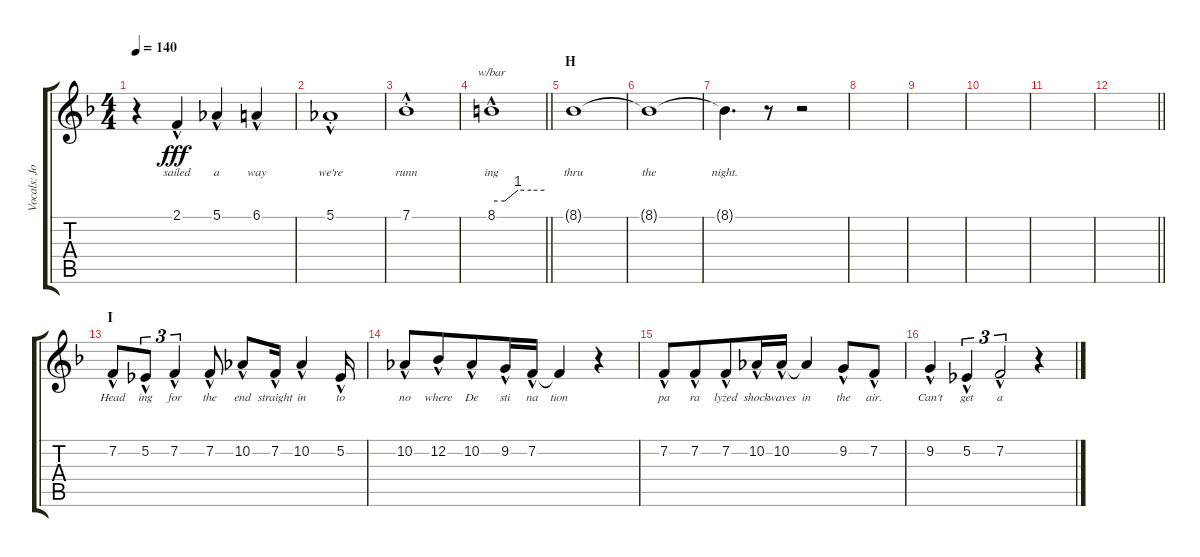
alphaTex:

\track ("Vocals: Johnny" "Vocals: Jo") {instrument lead2sawtooth}
\staff {score tabs}
\tuning (Eb4 Bb3 Gb3 Db3 Ab2 Eb2) {hide}
\ts (4 4)
\tempo 140
\clef g2
\ks f
r.4{dy fff} 2.1{hac}.4{lyrics (0 "sailed") lyrics (1 "") lyrics (2 "") lyrics (3 "") lyrics (4 "")} 5.1{hac}.4{lyrics (0 "a") lyrics (1 "") lyrics (2 "") lyrics (3 "") lyrics (4 "")} 6.1{hac}.4{lyrics (0 "way") lyrics (1 "") lyrics (2 "") lyrics (3 "") lyrics (4 "")} |
5.1{hac st}.1{lyrics (0 "we're") lyrics (1 "") lyrics (2 "") lyrics (3 "") lyrics (4 "")} |
7.1{hac st}.1{lyrics (0 "runn") lyrics (1 "") lyrics (2 "") lyrics (3 "") lyrics (4 "")} |
\barLineRight lightlight
8.1{hac}.1{tbe (custom default 0 0 15 0 30 4 45 4 60 4) lyrics (0 "ing") lyrics (1 "") lyrics (2 "") lyrics (3 "") lyrics (4 "")} |
\section ("" "H")
8.1{t}.1{lyrics (0 "thru") lyrics (1 "") lyrics (2 "") lyrics (3 "") lyrics (4 "")} |
8.1{t}.1{lyrics (0 "the") lyrics (1 "") lyrics (2 "") lyrics (3 "") lyrics (4 "")} |
8.1{t}.4{d lyrics (0 "night.") lyrics (1 "") lyrics (2 "") lyrics (3 "") lyrics (4 "")} r.8 r.2 |
|
|
|
|
\barLineRight lightlight
|
\section ("" "I")
7.2{hac}.8{lyrics (0 "Head") lyrics (1 "") lyrics (2 "") lyrics (3 "") lyrics (4 "") beam merge} 5.2{hac}.8{tu (3 2) lyrics (0 "ing") lyrics (1 "") lyrics (2 "") lyrics (3 "") lyrics (4 "")} 7.2{hac}.4{tu (3 2) lyrics (0 "for") lyrics (1 "") lyrics (2 "") lyrics (3 "") lyrics (4 "")} 7.2{hac}.8{lyrics (0 "the") lyrics (1 "") lyrics (2 "") lyrics (3 "") lyrics (4 "")} 10.2{hac}.8{lyrics (0 "end") lyrics (1 "") lyrics (2 "") lyrics (3 "") lyrics (4 "")} 7.2{hac}.16{lyrics (0 "straight") lyrics (1 "") lyrics (2 "") lyrics (3 "") lyrics (4 "")} 10.2{hac}.4{lyrics (0 "in") lyrics (1 "") lyrics (2 "") lyrics (3 "") lyrics (4 "")} 5.2{hac}.16{lyrics (0 "to") lyrics (1 "") lyrics (2 "") lyrics (3 "") lyrics (4 "")} |
10.2{hac}.8{lyrics (0 "no") lyrics (1 "") lyrics (2 "") lyrics (3 "") lyrics (4 "")} 12.2{hac}.8{lyrics (0 "where") lyrics (1 "") lyrics (2 "") lyrics (3 "") lyrics (4 "") beam merge} 10.2{hac}.8{lyrics (0 "De") lyrics (1 "") lyrics (2 "") lyrics (3 "") lyrics (4 "")} 9.2{hac}.16{lyrics (0 "sti") lyrics (1 "") lyrics (2 "") lyrics (3 "") lyrics (4 "")} 7.2{hac}.16{lyrics (0 "na") lyrics (1 "") lyrics (2 "") lyrics (3 "") lyrics (4 "")} 7.2{t}.4{lyrics (0 "tion") lyrics (1 "") lyrics (2 "") lyrics (3 "") lyrics (4 "")} r.4 |
7.2{hac}.8{lyrics (0 "pa") lyrics (1 "") lyrics (2 "") lyrics (3 "") lyrics (4 "")} 7.2{hac}.8{lyrics (0 "ra") lyrics (1 "") lyrics (2 "") lyrics (3 "") lyrics (4 "") beam merge} 7.2{hac}.8{lyrics (0 "lyzed") lyrics (1 "") lyrics (2 "") lyrics (3 "") lyrics (4 "")} 10.2{hac}.16{lyrics (0 "shock") lyrics (1 "") lyrics (2 "") lyrics (3 "") lyrics (4 "")} 10.2{hac}.16{lyrics (0 "waves") lyrics (1 "") lyrics (2 "") lyrics (3 "") lyrics (4 "")} 10.2{t}.4{lyrics (0 "in") lyrics (1 "") lyrics (2 "") lyrics (3 "") lyrics (4 "")} 9.2{hac}.8{lyrics (0 "the") lyrics (1 "") lyrics (2 "") lyrics (3 "") lyrics (4 "")} 7.2{hac}.8{lyrics (0 "air.") lyrics (1 "") lyrics (2 "") lyrics (3 "") lyrics (4 "")} |
9.2{hac}.4{lyrics (0 "Can't") lyrics (1 "") lyrics (2 "") lyrics (3 "") lyrics (4 "")} 5.2{hac}.4{tu (3 2) lyrics (0 "get") lyrics (1 "") lyrics (2 "") lyrics (3 "") lyrics (4 "")} 7.2{hac}.2{tu (3 2) lyrics (0 "a") lyrics (1 "") lyrics (2 "") lyrics (3 "") lyrics (4 "")} r.4
